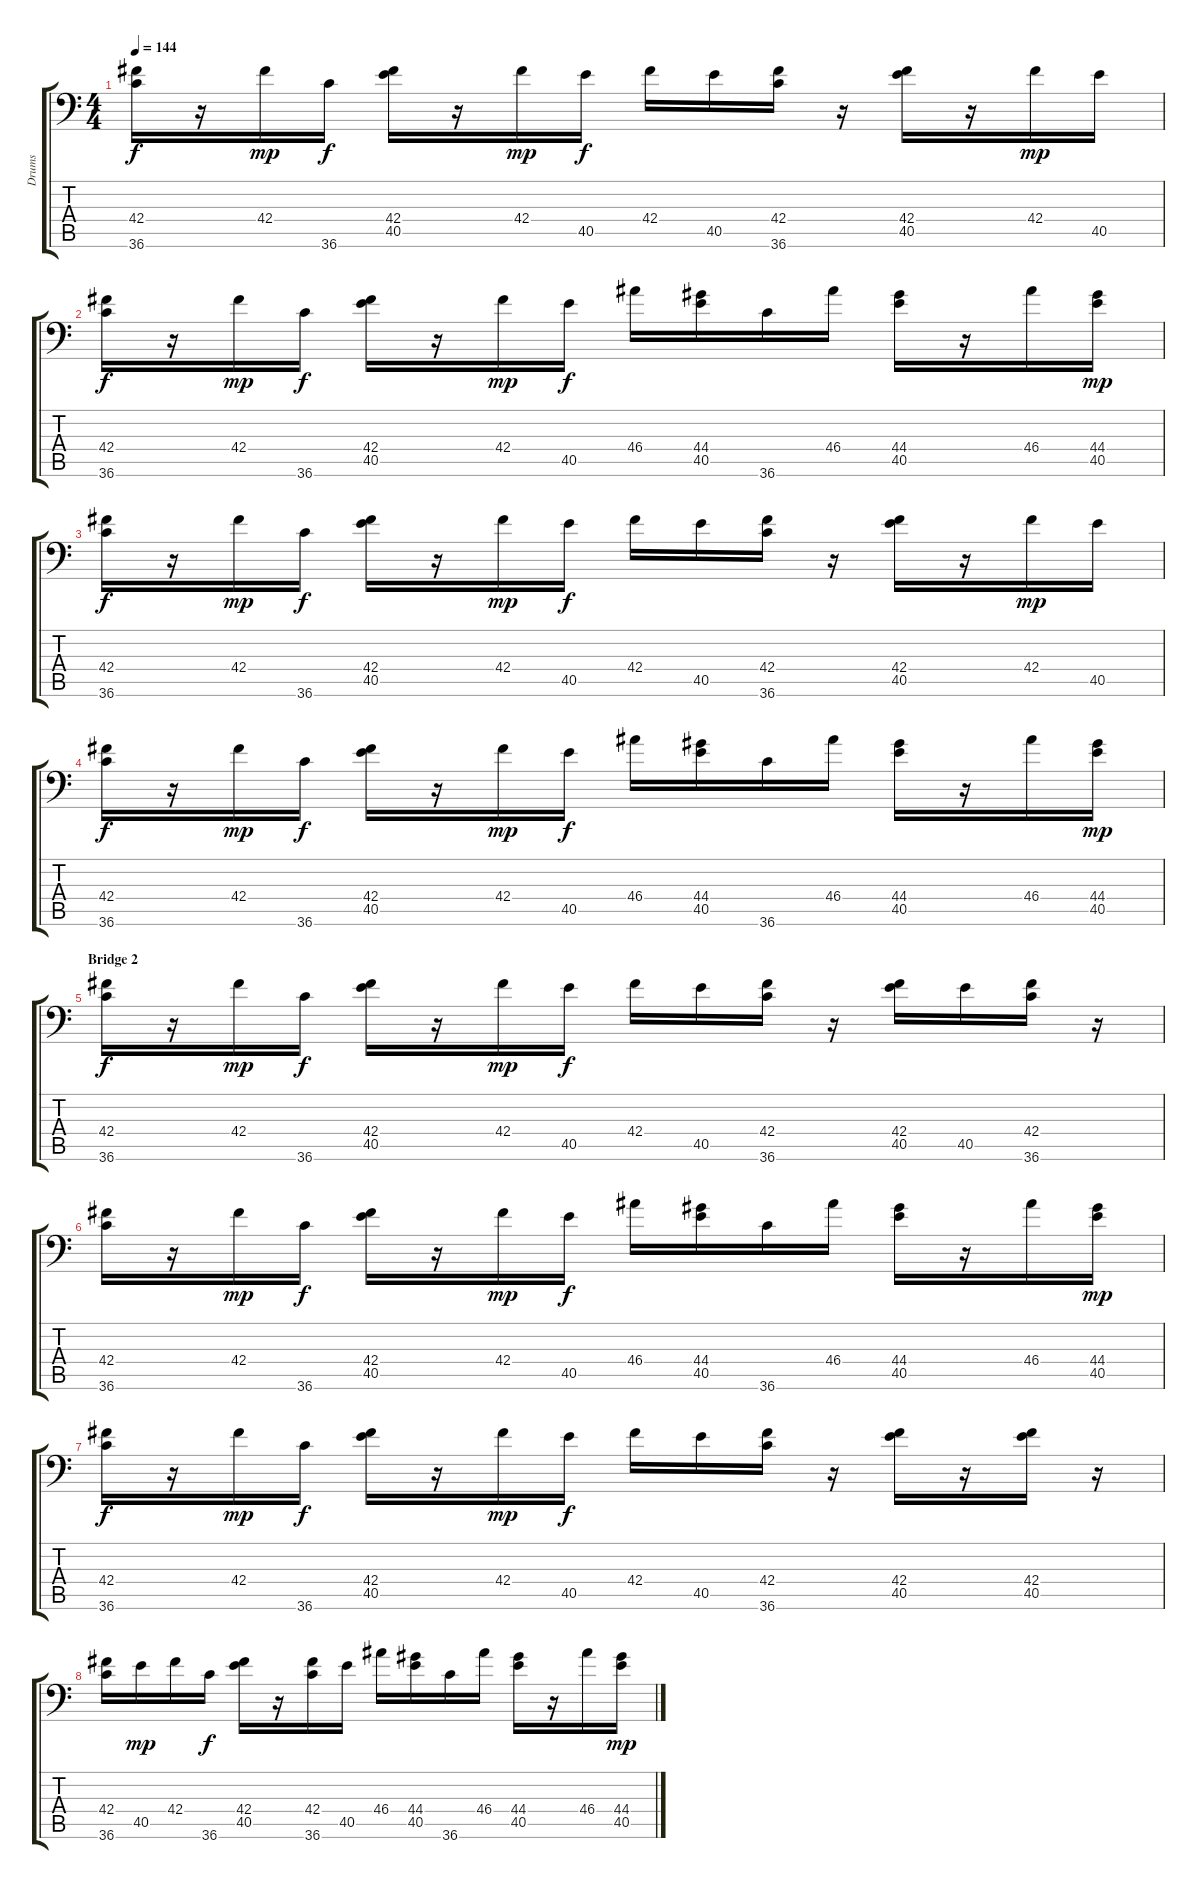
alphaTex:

\track ("Drums" "Drums") {instrument acousticgrandpiano}
\staff {score tabs}
\tuning (C-1 C-1 C-1 C-1 C-1 C-1) {hide}
\ts (4 4)
\tempo 144
\clef f4
\ks c
(42.4 36.6).16{dy f} r.16 42.4.16{dy mp} 36.6.16{dy f} (42.4 40.5).16 r.16 42.4.16{dy mp} 40.5.16{dy f} 42.4.16 40.5.16 (42.4 36.6).16 r.16 (42.4 40.5).16 r.16 42.4.16{dy mp} 40.5.16 |
(42.4 36.6).16{dy f} r.16 42.4.16{dy mp} 36.6.16{dy f} (42.4 40.5).16 r.16 42.4.16{dy mp} 40.5.16{dy f} 46.4.16 (44.4 40.5).16 36.6.16 46.4.16 (44.4 40.5).16 r.16 46.4.16 (44.4 40.5).16{dy mp} |
(42.4 36.6).16{dy f} r.16 42.4.16{dy mp} 36.6.16{dy f} (42.4 40.5).16 r.16 42.4.16{dy mp} 40.5.16{dy f} 42.4.16 40.5.16 (42.4 36.6).16 r.16 (42.4 40.5).16 r.16 42.4.16{dy mp} 40.5.16 |
(42.4 36.6).16{dy f} r.16 42.4.16{dy mp} 36.6.16{dy f} (42.4 40.5).16 r.16 42.4.16{dy mp} 40.5.16{dy f} 46.4.16 (44.4 40.5).16 36.6.16 46.4.16 (44.4 40.5).16 r.16 46.4.16 (44.4 40.5).16{dy mp} |
\section ("" "Bridge 2")
(42.4 36.6).16{dy f} r.16 42.4.16{dy mp} 36.6.16{dy f} (42.4 40.5).16 r.16 42.4.16{dy mp} 40.5.16{dy f} 42.4.16 40.5.16 (42.4 36.6).16 r.16 (42.4 40.5).16 40.5.16 (42.4 36.6).16 r.16 |
(42.4 36.6).16 r.16 42.4.16{dy mp} 36.6.16{dy f} (42.4 40.5).16 r.16 42.4.16{dy mp} 40.5.16{dy f} 46.4.16 (44.4 40.5).16 36.6.16 46.4.16 (44.4 40.5).16 r.16 46.4.16 (44.4 40.5).16{dy mp} |
(42.4 36.6).16{dy f} r.16 42.4.16{dy mp} 36.6.16{dy f} (42.4 40.5).16 r.16 42.4.16{dy mp} 40.5.16{dy f} 42.4.16 40.5.16 (42.4 36.6).16 r.16 (42.4 40.5).16 r.16 (42.4 40.5).16 r.16 |
(42.4 36.6).16 40.5.16{dy mp} 42.4.16 36.6.16{dy f} (42.4 40.5).16 r.16 (42.4 36.6).16 40.5.16 46.4.16 (44.4 40.5).16 36.6.16 46.4.16 (44.4 40.5).16 r.16 46.4.16 (44.4 40.5).16{dy mp}
